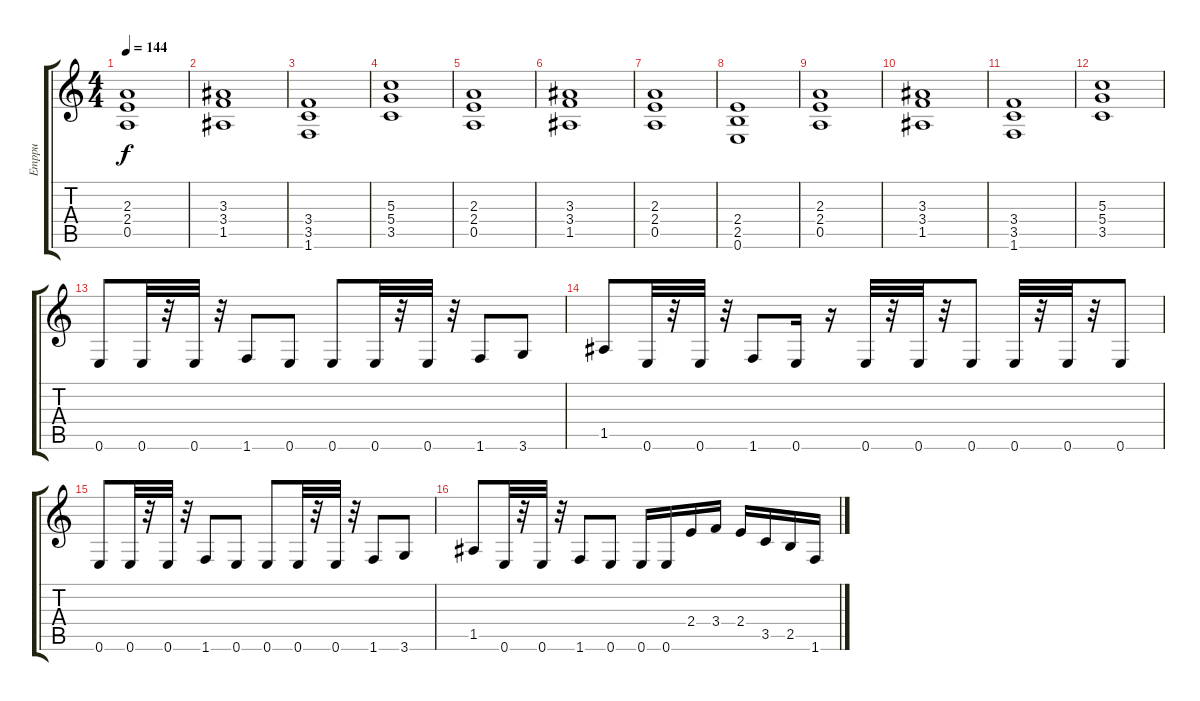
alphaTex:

\track ("Emppu" "Emppu") {instrument overdrivenguitar}
\staff {score tabs}
\tuning (E4 B3 G3 D3 A2 E2) {hide}
\ts (4 4)
\tempo 144
\clef g2
\ks c
(2.3 2.4 0.5).1{dy f} |
(3.3 3.4 1.5).1 |
(3.4 3.5 1.6).1 |
(5.3 5.4 3.5).1 |
(2.3 2.4 0.5).1 |
(3.3 3.4 1.5).1 |
(2.3 2.4 0.5).1 |
(2.4 2.5 0.6).1 |
(2.3 2.4 0.5).1 |
(3.3 3.4 1.5).1 |
(3.4 3.5 1.6).1 |
(5.3 5.4 3.5).1 |
0.6.8 0.6.32 r.32 0.6.32 r.32 1.6.8 0.6.8 0.6.8 0.6.32 r.32 0.6.32 r.32 1.6.8 3.6.8 |
1.5.8 0.6.32 r.32 0.6.32 r.32 1.6.8 0.6.16 r.16 0.6.32 r.32 0.6.32 r.32 0.6.8 0.6.32 r.32 0.6.32 r.32 0.6.8 |
0.6.8 0.6.32 r.32 0.6.32 r.32 1.6.8 0.6.8 0.6.8 0.6.32 r.32 0.6.32 r.32 1.6.8 3.6.8 |
1.5.8 0.6.32 r.32 0.6.32 r.32 1.6.8 0.6.8 0.6.16 0.6.16 2.4.16 3.4.16 2.4.16 3.5.16 2.5.16 1.6.16
